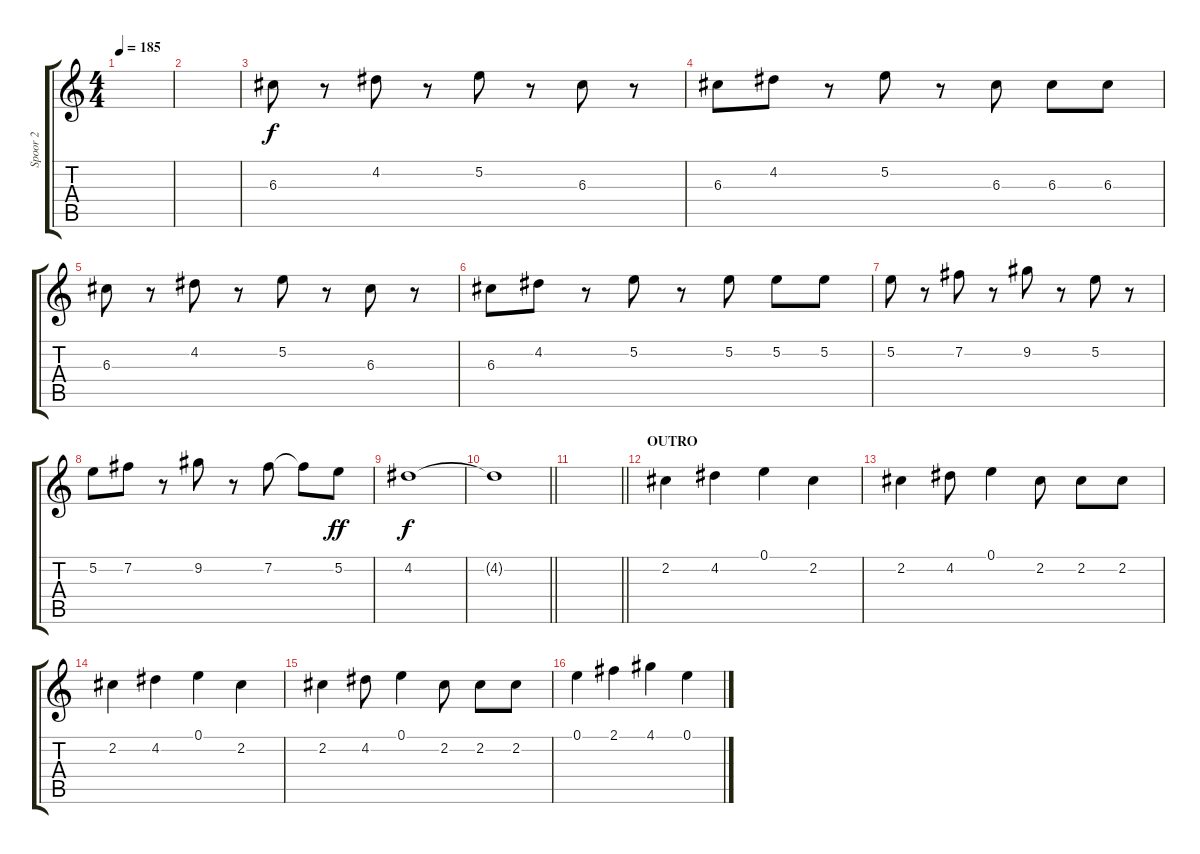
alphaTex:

\track ("Spoor 2" "Spoor 2") {instrument acousticguitarnylon}
\staff {score tabs}
\tuning (E4 B3 G3 D3 A2 E2) {hide}
\ts (4 4)
\tempo 185
\clef g2
\ks c
|
|
6.3.8{volume 10 instrument acousticguitarsteel} r.8 4.2.8 r.8 5.2.8 r.8 6.3.8 r.8 |
6.3.8 4.2.8 r.8 5.2.8 r.8 6.3.8 6.3.8 6.3.8 |
6.3.8 r.8 4.2.8 r.8 5.2.8 r.8 6.3.8 r.8 |
6.3.8 4.2.8 r.8 5.2.8 r.8 5.2.8 5.2.8 5.2.8 |
5.2.8 r.8 7.2.8 r.8 9.2.8 r.8 5.2.8 r.8 |
5.2.8 7.2.8 r.8 9.2.8 r.8 7.2.8 7.2{t}.8{dy f} 5.2.8{dy ff} |
4.2.1{dy f} |
\barLineRight lightlight
4.2{t}.1 |
\barLineRight lightlight
|
\section ("" "OUTRO")
2.2.4{volume 8 instrument acousticguitarnylon} 4.2.4 0.1.4 2.2.4 |
2.2.4 4.2.8 0.1.4 2.2.8 2.2.8 2.2.8 |
2.2.4 4.2.4 0.1.4 2.2.4 |
2.2.4 4.2.8 0.1.4 2.2.8 2.2.8 2.2.8 |
0.1.4 2.1.4 4.1.4 0.1.4
